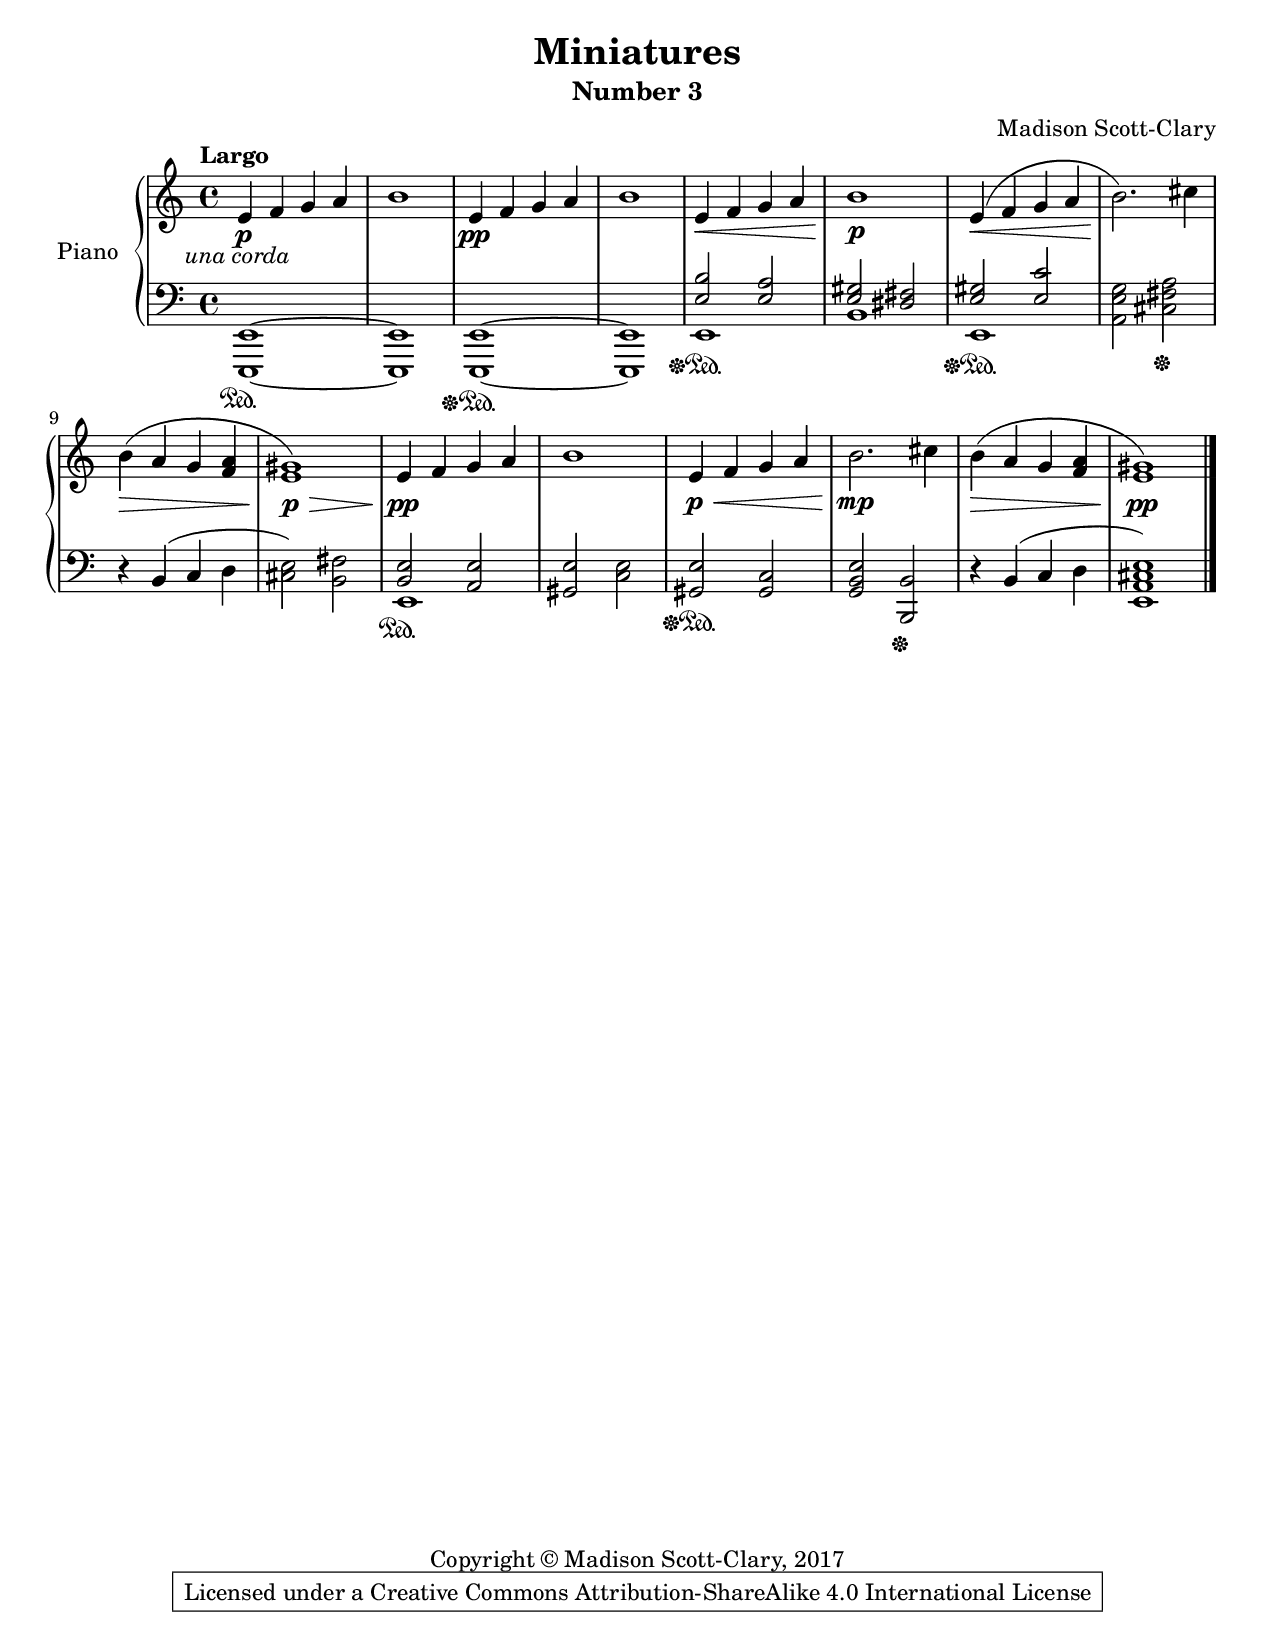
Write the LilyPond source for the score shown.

\version "2.18.2"

\header {
  title = "Miniatures"
  subtitle = "Number 3"
  composer = "Madison Scott-Clary"
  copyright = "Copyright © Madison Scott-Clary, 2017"
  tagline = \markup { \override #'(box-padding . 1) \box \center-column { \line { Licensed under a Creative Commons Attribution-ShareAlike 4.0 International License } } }
}

\paper {
  #(set-paper-size "letter")
}

global = {
  \key c \major
  \time 4/4
  \tempo "Largo"
}

right = \relative c' {
  \global
  % Music follows here.
  e4\p\unaCorda f g a 
  b1
  e,4\pp f g a
  b1
  e,4\< f g a
  b1\!\p
  e,4\<( f g a
  b2.\!) cis4
  b\>( a g <f a>
  <e gis>1\!\p\>)
  e4\!\pp f g a
  b1
  e,4\p\< f g a
  b2.\!\mp cis4
  b\>( a g <f a>
  <e gis>1\!\pp)
  \bar "|."
}

left = \relative c, {
  \global
  % Music follows here.
  <e e,>1~\sustainOn
  <e e,>
  <e e,>~\sustainOff\sustainOn
  <e e,>
  <<
    {
      <e' b'>2 <e a>
      <e gis> <dis fis>
      <e gis> <e c'>
    } \\ {
      e,1\sustainOff\sustainOn
      b'
      e,\sustainOff\sustainOn
    }
  >>
  <a e' g>2 <cis fis a>\sustainOff
  r4 b( c d
  <cis e>2) <b fis'>
  <<
    {
      <b e> <a e'>
    } \\ {
      e1\sustainOn
    }
  >>
  <gis e'>2 <c e>
  <gis e'>\sustainOff\sustainOn <gis c>
  <g b e> <b, b'>\sustainOff
  r4 b'( c d
  <e cis a e>1)
}


minThree = \new PianoStaff \with {
    instrumentName = "Piano"
  } <<
    \new Staff = "right" \with {
      midiInstrument = "acoustic grand"
    } \right
    \new Staff = "left" \with {
      midiInstrument = "acoustic grand"
    } { \clef bass \left }
  >>

\score {
  \minThree
}
